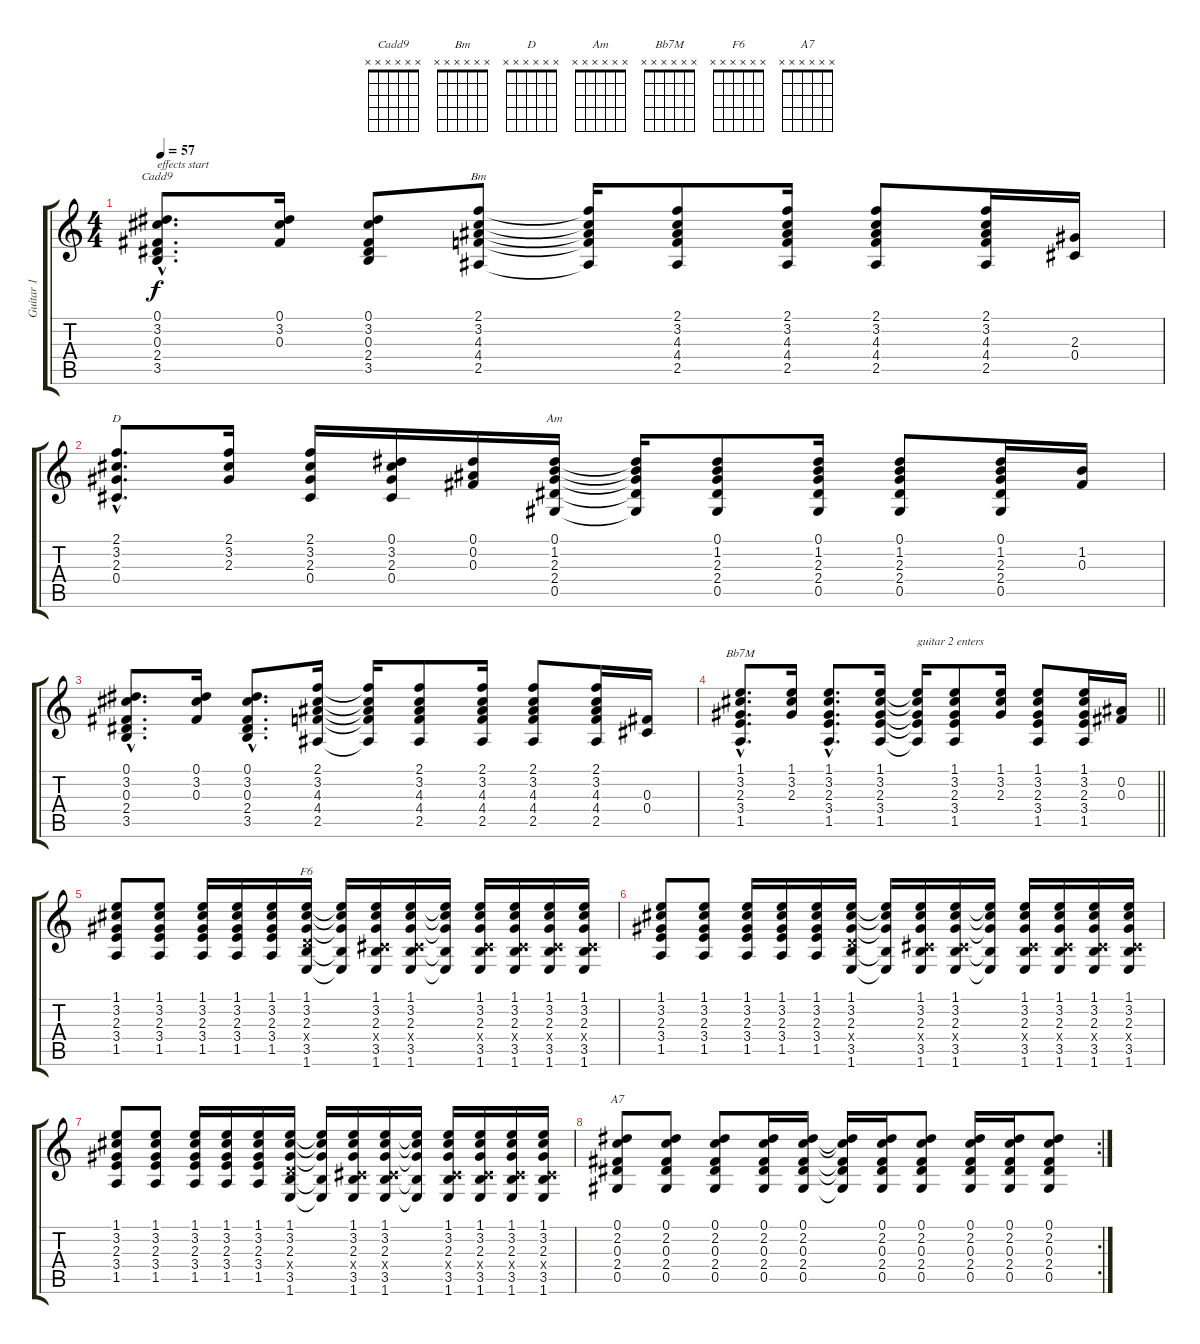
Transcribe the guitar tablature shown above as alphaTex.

\track ("Guitar 1" "Guitar 1") {instrument acousticguitarsteel}
\staff {score tabs}
\tuning (Eb4 Bb3 Gb3 Db3 Ab2 Eb2) {hide}
\chord ("Cadd9" x x x x x x)
\chord ("Bm" x x x x x x)
\chord ("D" x x x x x x)
\chord ("Am" x x x x x x)
\chord ("Bb7M" x x x x x x)
\chord ("F6" x x x x x x)
\chord ("A7" x x x x x x)
\ts (4 4)
\tempo 57
\clef g2
\ks c
(0.1{hac} 3.2{hac} 0.3{hac} 2.4{hac} 3.5{hac}).8{d ch "Cadd9" txt "effects start" dy f} (0.1 3.2 0.3).16 (0.1 3.2 0.3 2.4 3.5).8 (2.1 3.2 4.3 4.4 2.5).8{ch "Bm"} (2.1{t} 3.2{t} 4.3{t} 4.4{t} 2.5{t}).16 (2.1 3.2 4.3 4.4 2.5).8 (2.1 3.2 4.3 4.4 2.5).16 (2.1 3.2 4.3 4.4 2.5).8 (2.1 3.2 4.3 4.4 2.5).16 (2.3 0.4).16 |
(2.1{hac} 3.2{hac} 2.3{hac} 0.4{hac}).8{d ch "D"} (2.1 3.2 2.3).16 (2.1 3.2 2.3 0.4).16 (0.1 3.2 2.3 0.4).16 (0.1 0.2 0.3).16 (0.1 1.2 2.3 2.4 0.5).16{ch "Am"} (0.1{t} 1.2{t} 2.3{t} 2.4{t} 0.5{t}).16 (0.1 1.2 2.3 2.4 0.5).8 (0.1 1.2 2.3 2.4 0.5).16 (0.1 1.2 2.3 2.4 0.5).8 (0.1 1.2 2.3 2.4 0.5).16 (1.2 0.3).16 |
(0.1{hac} 3.2{hac} 0.3{hac} 2.4{hac} 3.5{hac}).8{d} (0.1 3.2 0.3).16 (0.1{hac} 3.2{hac} 0.3{hac} 2.4{hac} 3.5{hac}).8{d} (2.1 3.2 4.3 4.4 2.5).16 (2.1{t} 3.2{t} 4.3{t} 4.4{t} 2.5{t}).16 (2.1 3.2 4.3 4.4 2.5).8 (2.1 3.2 4.3 4.4 2.5).16 (2.1 3.2 4.3 4.4 2.5).8 (2.1 3.2 4.3 4.4 2.5).16 (0.3 0.4).16 |
\barLineRight lightlight
(1.1{hac} 3.2{hac} 2.3{hac} 3.4{hac} 1.5{hac}).8{d ch "Bb7M"} (1.1 3.2 2.3).16 (1.1{hac} 3.2{hac} 2.3{hac} 3.4{hac} 1.5{hac}).8{d} (1.1 3.2 2.3 3.4 1.5).16 (1.1{t} 3.2{t} 2.3{t} 3.4{t} 1.5{t}).16{txt "guitar 2 enters"} (1.1 3.2 2.3 3.4 1.5).8 (1.1 3.2 2.3).16 (1.1 3.2 2.3 3.4 1.5).8 (1.1 3.2 2.3 3.4 1.5).16 (0.2 0.3).16 |
(1.1 3.2 2.3 3.4 1.5).8 (1.1 3.2 2.3 3.4 1.5).8 (1.1 3.2 2.3 3.4 1.5).16 (1.1 3.2 2.3 3.4 1.5).16 (1.1 3.2 2.3 3.4 1.5).16 (1.1 3.2 2.3 1.4{x} 3.5 1.6).16{ch "F6"} (1.1{t} 3.2{t} 2.3{t} 3.5{t} 1.6{t}).16 (1.1 3.2 2.3 0.4{x} 3.5 1.6).16 (1.1 3.2 2.3 0.4{x} 3.5 1.6).16 (1.1{t} 3.2{t} 2.3{t} 3.5{t} 1.6{t}).16 (1.1 3.2 2.3 0.4{x} 3.5 1.6).16 (1.1 3.2 2.3 0.4{x} 3.5 1.6).16 (1.1 3.2 2.3 0.4{x} 3.5 1.6).16 (1.1 3.2 2.3 0.4{x} 3.5 1.6).16 |
(1.1 3.2 2.3 3.4 1.5).8 (1.1 3.2 2.3 3.4 1.5).8 (1.1 3.2 2.3 3.4 1.5).16 (1.1 3.2 2.3 3.4 1.5).16 (1.1 3.2 2.3 3.4 1.5).16 (1.1 3.2 2.3 1.4{x} 3.5 1.6).16 (1.1{t} 3.2{t} 2.3{t} 3.5{t} 1.6{t}).16 (1.1 3.2 2.3 0.4{x} 3.5 1.6).16 (1.1 3.2 2.3 0.4{x} 3.5 1.6).16 (1.1{t} 3.2{t} 2.3{t} 3.5{t} 1.6{t}).16 (1.1 3.2 2.3 0.4{x} 3.5 1.6).16 (1.1 3.2 2.3 0.4{x} 3.5 1.6).16 (1.1 3.2 2.3 0.4{x} 3.5 1.6).16 (1.1 3.2 2.3 0.4{x} 3.5 1.6).16 |
(1.1 3.2 2.3 3.4 1.5).8 (1.1 3.2 2.3 3.4 1.5).8 (1.1 3.2 2.3 3.4 1.5).16 (1.1 3.2 2.3 3.4 1.5).16 (1.1 3.2 2.3 3.4 1.5).16 (1.1 3.2 2.3 1.4{x} 3.5 1.6).16 (1.1{t} 3.2{t} 2.3{t} 3.5{t} 1.6{t}).16 (1.1 3.2 2.3 0.4{x} 3.5 1.6).16 (1.1 3.2 2.3 0.4{x} 3.5 1.6).16 (1.1{t} 3.2{t} 2.3{t} 3.5{t} 1.6{t}).16 (1.1 3.2 2.3 0.4{x} 3.5 1.6).16 (1.1 3.2 2.3 0.4{x} 3.5 1.6).16 (1.1 3.2 2.3 0.4{x} 3.5 1.6).16 (1.1 3.2 2.3 0.4{x} 3.5 1.6).16 |
\rc 2
(0.1 2.2 0.3 2.4 0.5).8{ch "A7"} (0.1 2.2 0.3 2.4 0.5).8 (0.1 2.2 0.3 2.4 0.5).8 (0.1 2.2 0.3 2.4 0.5).16 (0.1 2.2 0.3 2.4 0.5).16 (0.1{t} 2.2{t} 0.3{t} 2.4{t} 0.5{t}).16 (0.1 2.2 0.3 2.4 0.5).16 (0.1 2.2 0.3 2.4 0.5).8 (0.1 2.2 0.3 2.4 0.5).16 (0.1 2.2 0.3 2.4 0.5).16 (0.1 2.2 0.3 2.4 0.5).8
